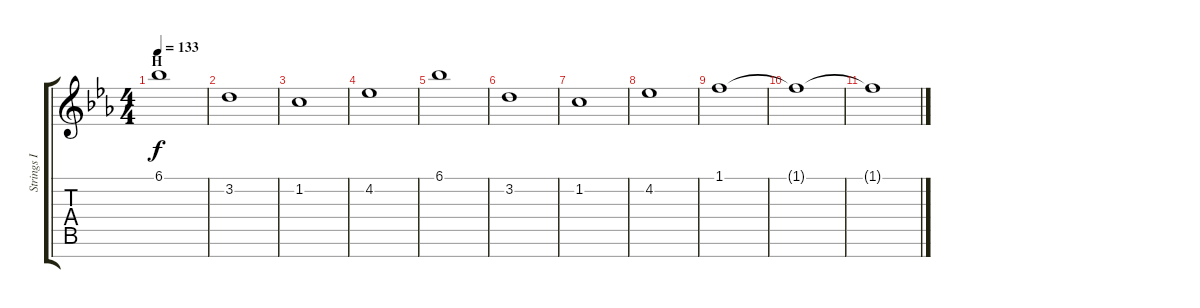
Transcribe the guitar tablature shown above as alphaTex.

\track ("Strings I" "Strings I") {instrument stringensemble1}
\staff {score tabs}
\tuning (E5 B4 G4 D4 A3 E3 B2) {hide}
\ts (4 4)
\section ("" "H")
\tempo 133
\clef g2
\ks eb
6.1.1{dy f} |
3.2.1 |
1.2.1 |
4.2.1 |
6.1.1 |
3.2.1 |
1.2.1 |
4.2.1 |
1.1.1 |
1.1{t}.1 |
1.1{t}.1
